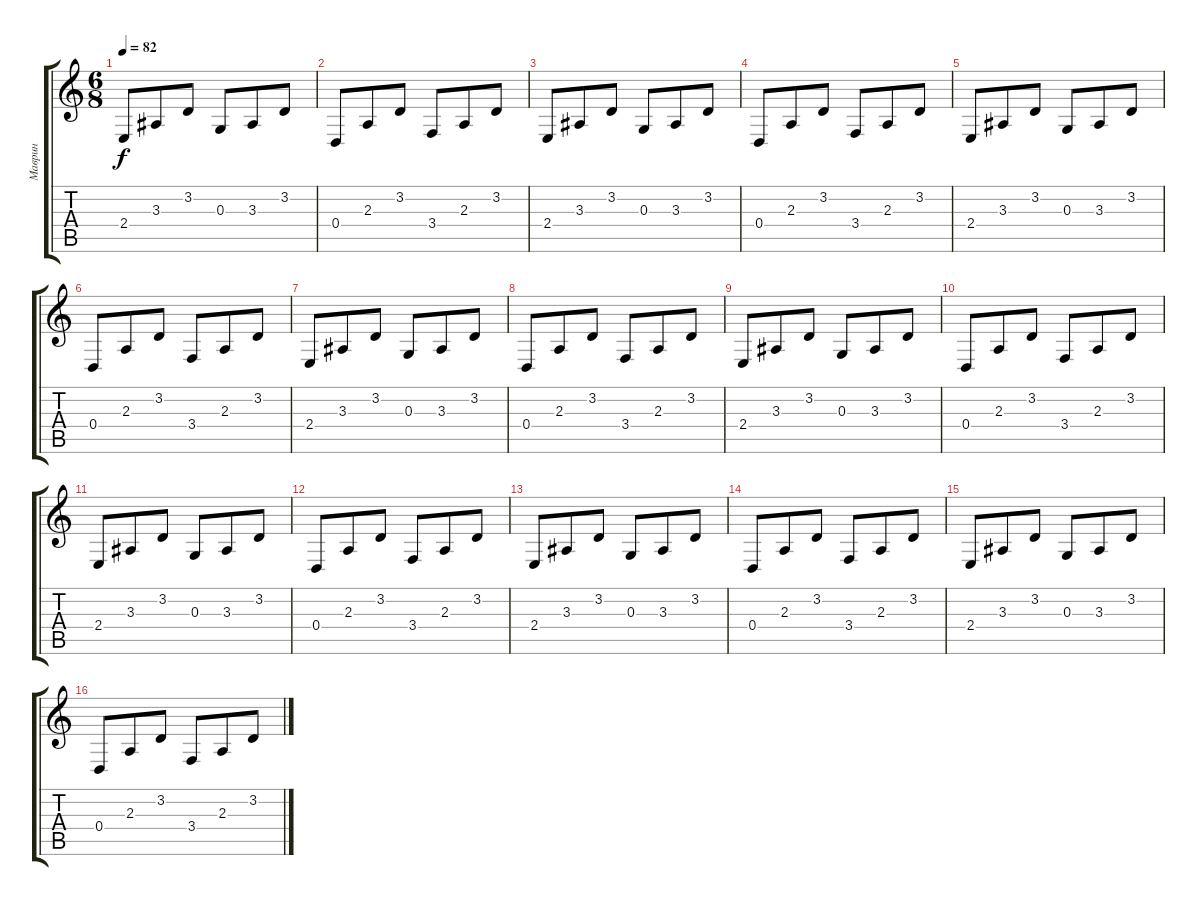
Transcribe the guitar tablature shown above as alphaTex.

\track ("Маврин" "Маврин") {instrument lead5charang}
\staff {score tabs}
\tuning (E4 B3 G3 D3 A2 E2) {hide}
\ts (6 8)
\tempo 82
\clef g2
\ks c
2.4.8{dy f} 3.3.8 3.2.8 0.3.8 3.3.8 3.2.8 |
0.4.8 2.3.8 3.2.8 3.4.8 2.3.8 3.2.8 |
2.4.8 3.3.8 3.2.8 0.3.8 3.3.8 3.2.8 |
0.4.8 2.3.8 3.2.8 3.4.8 2.3.8 3.2.8 |
2.4.8 3.3.8 3.2.8 0.3.8 3.3.8 3.2.8 |
0.4.8 2.3.8 3.2.8 3.4.8 2.3.8 3.2.8 |
2.4.8 3.3.8 3.2.8 0.3.8 3.3.8 3.2.8 |
0.4.8 2.3.8 3.2.8 3.4.8 2.3.8 3.2.8 |
2.4.8 3.3.8 3.2.8 0.3.8 3.3.8 3.2.8 |
0.4.8 2.3.8 3.2.8 3.4.8 2.3.8 3.2.8 |
2.4.8 3.3.8 3.2.8 0.3.8 3.3.8 3.2.8 |
0.4.8 2.3.8 3.2.8 3.4.8 2.3.8 3.2.8 |
2.4.8 3.3.8 3.2.8 0.3.8 3.3.8 3.2.8 |
0.4.8 2.3.8 3.2.8 3.4.8 2.3.8 3.2.8 |
2.4.8 3.3.8 3.2.8 0.3.8 3.3.8 3.2.8 |
0.4.8 2.3.8 3.2.8 3.4.8 2.3.8 3.2.8
